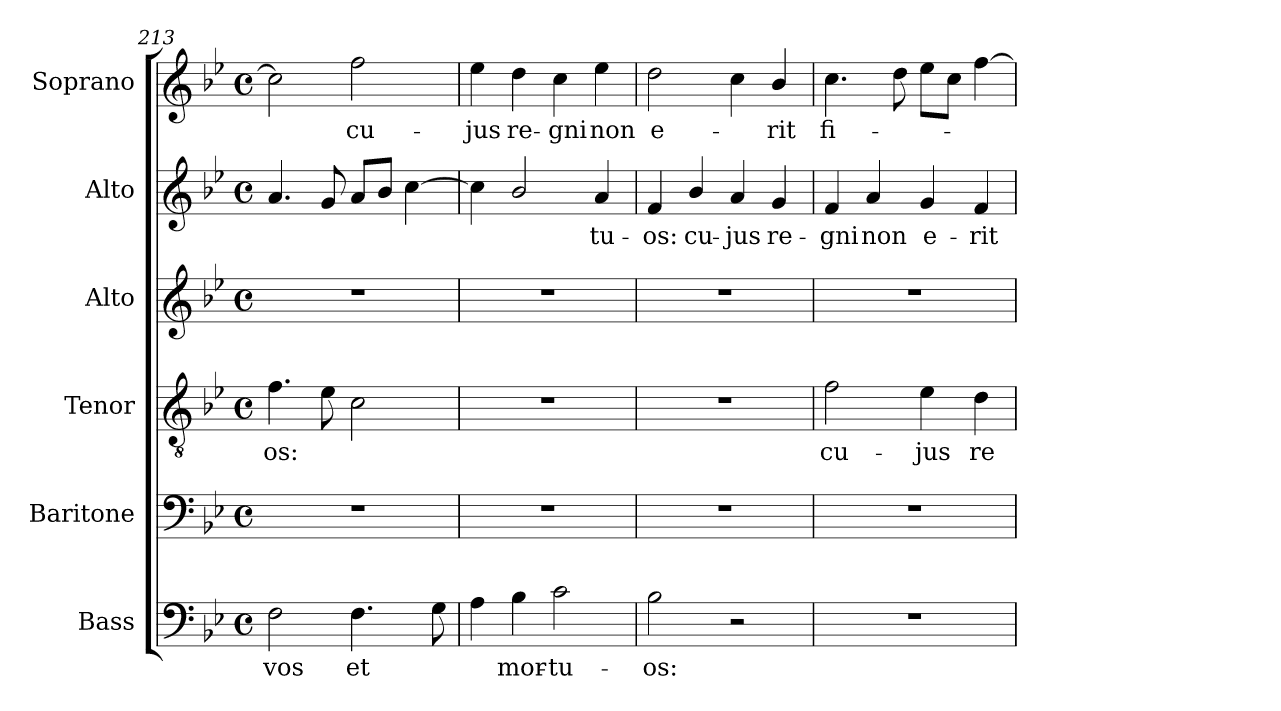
**kern	**text	**kern	**kern	**text	**kern	**kern	**text	**kern	**text
*part6	*part6	*part5	*part4	*part4	*part3	*part2	*part2	*part1	*part1
*staff6	*staff6	*staff5	*staff4	*staff4	*staff3	*staff2	*staff2	*staff1	*staff1
*I"Bass	*	*I"Baritone	*I"Tenor	*	*I"Alto	*I"Alto	*	*I"Soprano	*
*I'B.	*	*I'Bar.	*I'T.	*	*I'A.	*I'A.	*	*I'S.	*
!!LO:LB:g=z
*clefF4	*	*clefF4	*clefGv2	*	*clefG2	*clefG2	*	*clefG2	*
*	*	*	*ITrd7c12	*	*	*	*	*	*
*k[b-e-]	*	*k[b-e-]	*k[b-e-]	*	*k[b-e-]	*k[b-e-]	*	*k[b-e-]	*
*B-:	*	*B-:	*B-:	*	*B-:	*B-:	*	*B-:	*
*M4/4	*	*M4/4	*M4/4	*	*M4/4	*M4/4	*	*M4/4	*
*met(c)	*	*met(c)	*met(c)	*	*met(c)	*met(c)	*	*met(c)	*
=213	=213	=213	=213	=213	=213	=213	=213	=213	=213
!	!LO:LY:b:color=#000000	!	!	!	!	!	!	!	!
!	!	!	!	!LO:LY:b:color=#000000	!	!	!	!	!
2Fi\	-vos	1r	4.Fi\	-os:	1r	4.ai/	.	2cci\]	.
.	.	.	8E-i\	.	.	8gi/	.	.	.
!	!LO:LY:b:color=#000000	!	!	!	!	!	!	!	!
!	!	!	!	!	!	!	!	!	!LO:LY:b:color=#000000
4.Fi\	et	.	2Ci\	.	.	8ai/L	.	2ffi\	cu-
.	.	.	.	.	.	8b-i/J	.	.	.
.	.	.	.	.	.	[4cci\	.	.	.
8Gi\	.	.	.	.	.	.	.	.	.
=214	=214	=214	=214	=214	=214	=214	=214	=214	=214
!	!	!	!	!	!	!	!	!	!LO:LY:b:color=#000000
4Ai\	.	1r	1r	.	1r	4cci\]	.	4ee-i\	-jus
!	!LO:LY:b:color=#000000	!	!	!	!	!	!	!	!
!	!	!	!	!	!	!	!	!	!LO:LY:b:color=#000000
4B-i\	mor-	.	.	.	.	2b-i/	.	4ddi\	re-
!	!LO:LY:b:color=#000000	!	!	!	!	!	!	!	!
!	!	!	!	!	!	!	!	!	!LO:LY:b:color=#000000
2ci\	-tu-	.	.	.	.	.	.	4cci\	-gni
!	!	!	!	!	!	!	!LO:LY:b:color=#000000	!	!
!	!	!	!	!	!	!	!	!	!LO:LY:b:color=#000000
.	.	.	.	.	.	4ai/	-tu-	4ee-i\	non
=215	=215	=215	=215	=215	=215	=215	=215	=215	=215
!	!LO:LY:b:color=#000000	!	!	!	!	!	!	!	!
!	!	!	!	!	!	!	!LO:LY:b:color=#000000	!	!
!	!	!	!	!	!	!	!	!	!LO:LY:b:color=#000000
2B-i\	-os:	1r	1r	.	1r	4fi/	-os:	2ddi\	e-
!	!	!	!	!	!	!	!LO:LY:b:color=#000000	!	!
.	.	.	.	.	.	4b-i/	cu-	.	.
!	!	!	!	!	!	!	!LO:LY:b:color=#000000	!	!
2r	.	.	.	.	.	4ai/	-jus	4cci\	.
!	!	!	!	!	!	!	!LO:LY:b:color=#000000	!	!
!	!	!	!	!	!	!	!	!	!LO:LY:b:color=#000000
.	.	.	.	.	.	4gi/	re-	4b-i/	-rit
=216	=216	=216	=216	=216	=216	=216	=216	=216	=216
!	!	!	!	!LO:LY:b:color=#000000	!	!	!	!	!
!	!	!	!	!	!	!	!LO:LY:b:color=#000000	!	!
!	!	!	!	!	!	!	!	!	!LO:LY:b:color=#000000
1r	.	1r	2Fi\	cu-	1r	4fi/	-gni	4.cci\	fi-
!	!	!	!	!	!	!	!LO:LY:b:color=#000000	!	!
.	.	.	.	.	.	4ai/	non	.	.
.	.	.	.	.	.	.	.	8ddi\	.
!	!	!	!	!LO:LY:b:color=#000000	!	!	!	!	!
!	!	!	!	!	!	!	!LO:LY:b:color=#000000	!	!
.	.	.	4E-i\	-jus	.	4gi/	e-	8ee-i\L	.
.	.	.	.	.	.	.	.	8cci\J	.
!	!	!	!	!LO:LY:b:color=#000000	!	!	!	!	!
!	!	!	!	!	!	!	!LO:LY:b:color=#000000	!	!
.	.	.	4Di\	re-	.	4fi/	-rit	[4ffi\	.
=	=	=	=	=	=	=	=	=	=
*-	*-	*-	*-	*-	*-	*-	*-	*-	*-
